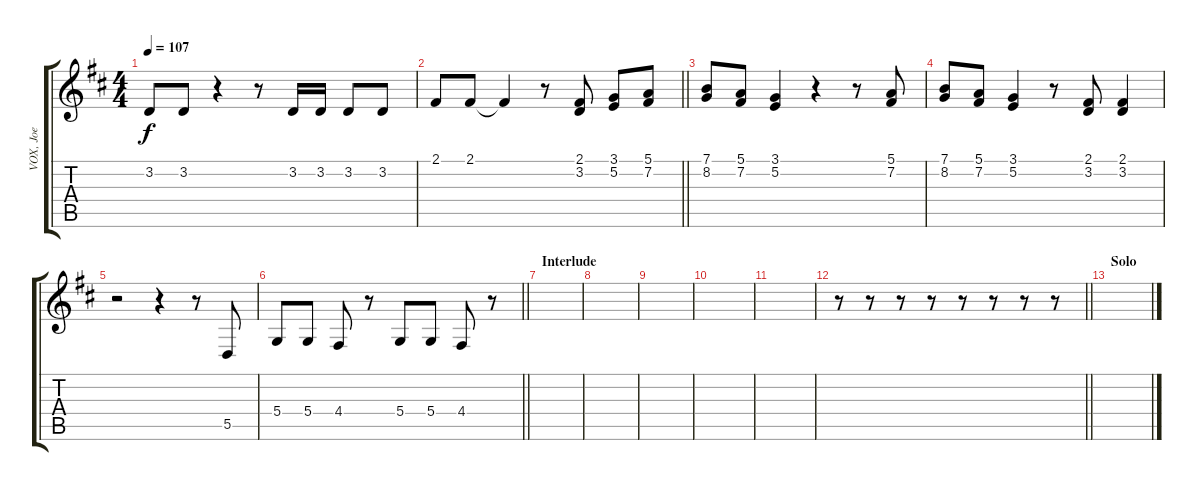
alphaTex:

\track ("VOX, Joe" "VOX, Joe") {instrument lead1square}
\staff {score tabs}
\tuning (E4 B3 G3 D3 A2 E2) {hide}
\ts (4 4)
\tempo 107
\clef g2
\ks d
3.2.8{dy f} 3.2.8 r.4 r.8 3.2.16 3.2.16 3.2.8 3.2.8 |
\barLineRight lightlight
2.1.8 2.1.8 2.1{t}.4 r.8 (2.1 3.2).8 (3.1 5.2).8 (5.1 7.2).8 |
(7.1 8.2).8 (5.1 7.2).8 (3.1 5.2).4 r.4 r.8 (5.1 7.2).8 |
(7.1 8.2).8 (5.1 7.2).8 (3.1 5.2).4 r.8 (2.1 3.2).8 (2.1 3.2).4 |
r.2 r.4 r.8 5.5.8 |
\barLineRight lightlight
5.4.8 5.4.8 4.4.8 r.8 5.4.8 5.4.8 4.4.8 r.8 |
\section ("" "Interlude")
|
|
|
|
|
\barLineRight lightlight
r.8 r.8 r.8 r.8 r.8 r.8 r.8 r.8 |
\section ("" "Solo")
